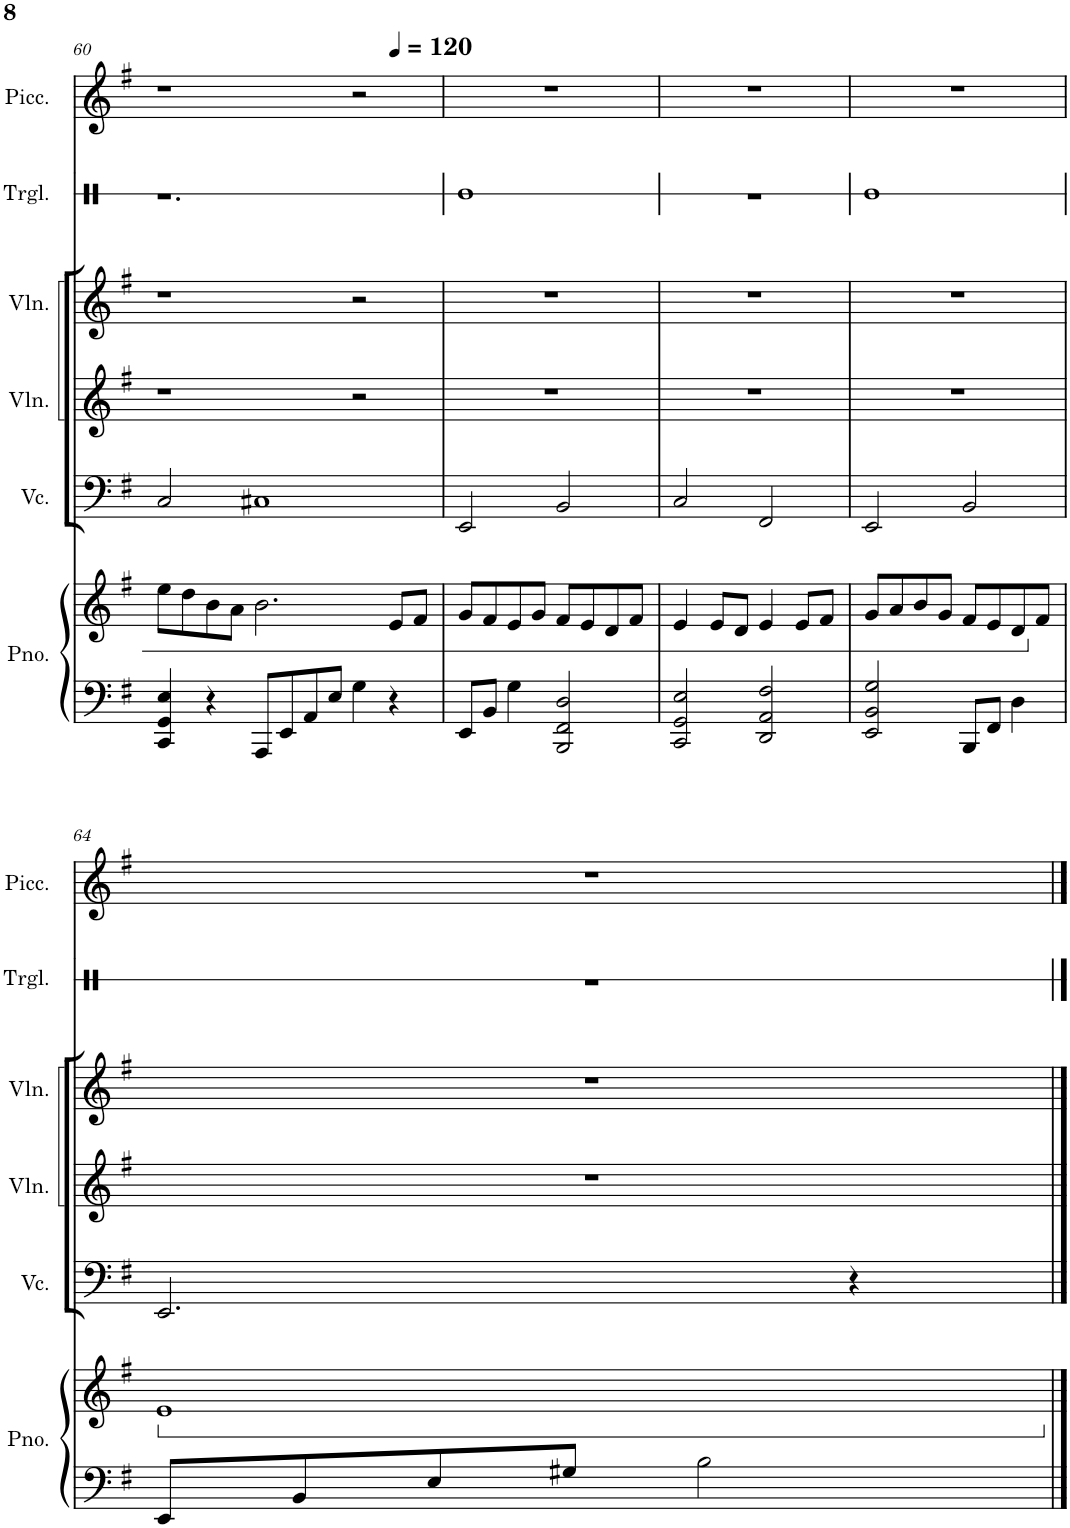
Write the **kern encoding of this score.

**kern	**kern	**kern	**kern	**kern	**kern	**kern
*part6	*part6	*part5	*part4	*part3	*part2	*part1
*staff7	*staff6	*staff5	*staff4	*staff3	*staff2	*staff1
*I"Piano	*	*I"Violoncello	*I"Violin	*I"Violin	*I"Triangle	*I"Piccolo
*I'Pno.	*	*I'Vc.	*I'Vln.	*I'Vln.	*I'Trgl.	*I'Picc.
!!LO:PB:g=z
*clefF4	*clefG2	*clefF4	*clefG2	*clefG2	*clefX	*clefG2
*	*	*	*	*	*	*Trd-7c-12
*k[f#]	*k[f#]	*k[f#]	*k[f#]	*k[f#]	*k[]	*k[f#]
*M4/4	*M4/4	*M4/4	*M4/4	*M4/4	*M4/4	*M4/4
=60	=60	=60	=60	=60	=60	=60
*	*	*	*	*	*	*^
4CC/ 4GG/ 4E/	8ee\L	2C/	1r	1r	1r	1r	1ryy
.	8dd\	.	.	.	.	.	.
4r	8b\	.	.	.	.	.	.
.	8a\J	.	.	.	.	.	.
8AAA/L	[2b\	[2C#X	.	.	.	.	.
8EE/	.	.	.	.	.	.	.
8AA/	.	.	.	.	.	.	.
8E/J	.	.	.	.	.	.	.
4G\	4ryy	2ryy	2r	2r	2ryy	2r	4ryy
*	*	*	*	*	*	*MM120	*
4r	8e/L	.	.	.	.	.	4ryy
.	8f#/J	.	.	.	.	.	.
*	*	*	*	*	*	*v	*v
=61	=61	=61	=61	=61	=61	=61
8EE/L	8g/L	2EE/	1r	1r	1Re	1r
8BB/J	4b\]	.	.	.	.	.
4G\	.	.	.	.	.	.
.	8f#/	.	.	.	.	.
2BBB/ 2FF#/ 2D/	8e/	2C#]	.	.	.	.
.	8g/J	.	.	.	.	.
.	8f#/L	.	.	.	.	.
.	8e/	.	.	.	.	.
2ryy	8d/	2BB/	2ryy	2ryy	2r	2ryy
.	8f#/J	.	.	.	.	.
.	4ryy	.	.	.	.	.
=62	=62	=62	=62	=62	=62	=62
2CC/ 2GG/ 2E/	4e/	2C/	1r	1r	1r	1r
.	8e/L	.	.	.	.	.
.	8d/J	.	.	.	.	.
2DD/ 2AA/ 2F#/	4e/	2FF#/	.	.	.	.
.	8e/L	.	.	.	.	.
.	8f#/J	.	.	.	.	.
=63	=63	=63	=63	=63	=63	=63
2EE/ 2BB/ 2G/	8g/L	2EE/	1r	1r	1Re	1r
.	8a/	.	.	.	.	.
.	8b/	.	.	.	.	.
.	8g/J	.	.	.	.	.
8BBB/L	8f#/L	2BB/	.	.	.	.
8FF#/J	8e/	.	.	.	.	.
4D\	8d/	.	.	.	.	.
.	8f#/J	.	.	.	.	.
!!LO:LB:g=z
=64	=64	=64	=64	=64	=64	=64
*	*ped	*	*	*	*	*
8EE/L	1e	2.EE/	1r	1r	1r	1r
8BB/	.	.	.	.	.	.
8E/	.	.	.	.	.	.
8G#X/J	.	.	.	.	.	.
2B\	.	.	.	.	.	.
.	.	4r	.	.	.	.
*	*Xped	*	*	*	*	*
==	==	==	==	==	==	==
*-	*-	*-	*-	*-	*-	*-
